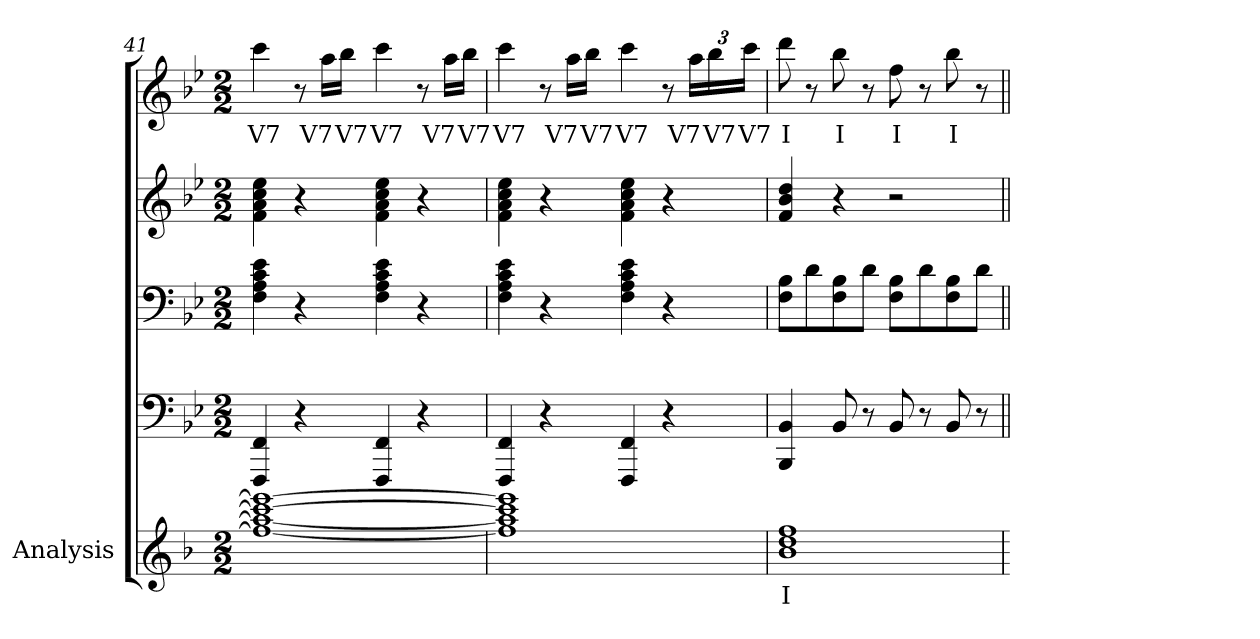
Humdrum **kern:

**kern	**text	**kern	**kern	**kern	**kern	**text
*part5	*part5	*part4	*part3	*part2	*part1	*part1
*staff5	*staff5	*staff4	*staff3	*staff2	*staff1	*staff1
*I"Analysis	*	*	*	*	*	*
*	*	*clefF4	*clefF4	*clefG2	*clefG2	*
*k[b-]	*	*k[b-e-]	*k[b-e-]	*k[b-e-]	*k[b-e-]	*
*M2/2	*	*M2/2	*M2/2	*M2/2	*M2/2	*
=41	=41	=41	=41	=41	=41	=41
1ff_ 1aa_ 1ccc_ 1eee-_	.	4FFF 4FF	4F 4A 4c 4e-	4f 4a 4cc 4ee-	4ccc	V7
.	.	4r	4r	4r	8r	.
.	.	.	.	.	16aaLL	V7
.	.	.	.	.	16bb-JJ	V7
.	.	4FFF 4FF	4F 4A 4c 4e-	4f 4a 4cc 4ee-	4ccc	V7
.	.	4r	4r	4r	8r	.
.	.	.	.	.	16aaLL	V7
.	.	.	.	.	16bb-JJ	V7
=42	=42	=42	=42	=42	=42	=42
1ff] 1aa] 1ccc] 1eee-]	.	4FFF 4FF	4F 4A 4c 4e-	4f 4a 4cc 4ee-	4ccc	V7
.	.	4r	4r	4r	8r	.
.	.	.	.	.	16aaLL	V7
.	.	.	.	.	16bb-JJ	V7
.	.	4FFF 4FF	4F 4A 4c 4e-	4f 4a 4cc 4ee-	4ccc	V7
.	.	4r	4r	4r	8r	.
.	.	.	.	.	24aaLL	V7
.	.	.	.	.	24bb-	V7
.	.	.	.	.	24cccJJ	V7
=43	=43	=43	=43	=43	=43	=43
1b- 1dd 1ff	I	4BBB- 4BB-	8F 8B-L	4f 4b- 4dd	8ddd	I
.	.	.	8d	.	8r	I
.	.	8BB-	8F 8B-	4r	8bb-	I
.	.	8r	8dJ	.	8r	I
.	.	8BB-	8F 8B-L	2r	8ff	I
.	.	8r	8d	.	8r	I
.	.	8BB-	8F 8B-	.	8bb-	I
.	.	8r	8dJ	.	8r	I
=	=||	=||	=||	=||	=||	=||
*-	*-	*-	*-	*-	*-	*-
